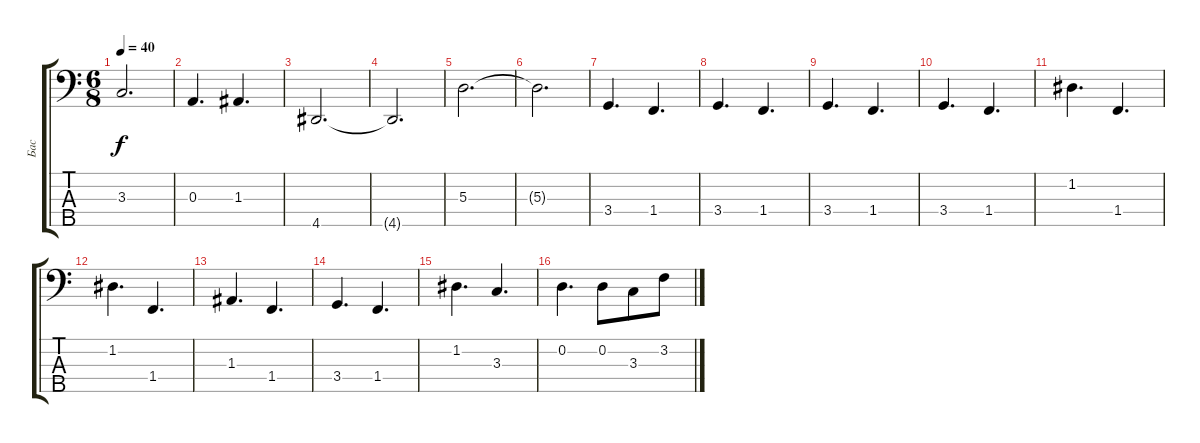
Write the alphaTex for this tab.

\track ("Бас" "Бас") {instrument electricbassfinger}
\staff {score tabs}
\tuning (G2 D2 A1 E1 B0) {hide}
\ts (6 8)
\tempo 40
\clef f4
\ks c
3.3.2{d dy f} |
0.3.4{d} 1.3.4{d} |
4.5.2{d} |
4.5{t}.2{d} |
5.3.2{d} |
5.3{t}.2{d} |
3.4.4{d} 1.4.4{d} |
3.4.4{d} 1.4.4{d} |
3.4.4{d} 1.4.4{d} |
3.4.4{d} 1.4.4{d} |
1.2.4{d} 1.4.4{d} |
1.2.4{d} 1.4.4{d} |
1.3.4{d} 1.4.4{d} |
3.4.4{d} 1.4.4{d} |
1.2.4{d} 3.3.4{d} |
0.2.4{d} 0.2.8 3.3.8 3.2.8
